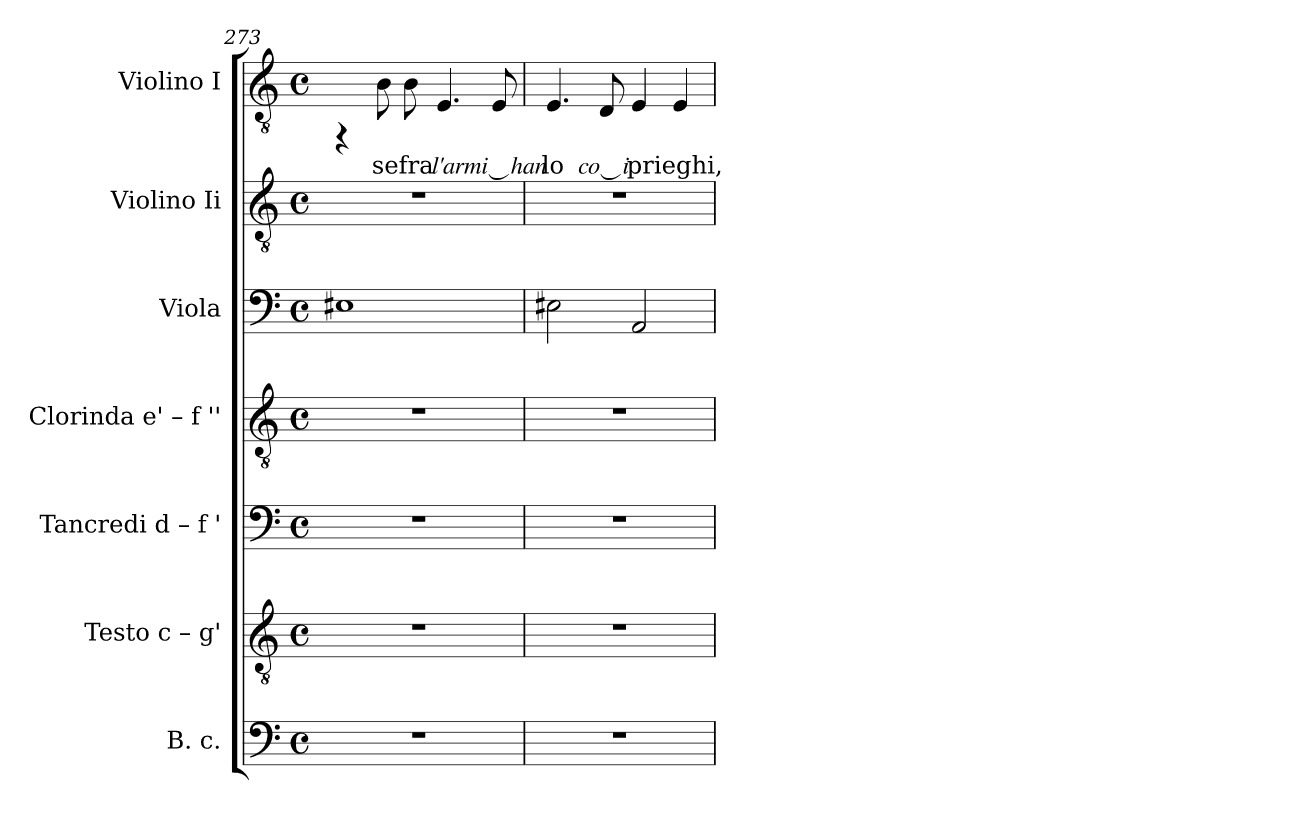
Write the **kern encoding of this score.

**kern	**kern	**kern	**kern	**kern	**kern	**kern	**text
*part7	*part6	*part5	*part4	*part3	*part2	*part1	*part1
*staff7	*staff6	*staff5	*staff4	*staff3	*staff2	*staff1	*staff1
*I"B. c.	*I"Testo  c – g'	*I"Tancredi  d – f '	*I"Clorinda  e' – f ''	*I"Viola	*I"Violino Ii	*I"Violino I	*
*clefF4	*clefGv2	*clefF4	*clefGv2	*clefF4	*clefGv2	*clefGv2	*
*k[]	*k[]	*k[]	*k[]	*k[]	*k[]	*k[]	*
*C:	*C:	*C:	*C:	*C:	*C:	*C:	*
*M4/4	*M4/4	*M4/4	*M4/4	*M4/4	*M4/4	*M4/4	*
*met(c)	*met(c)	*met(c)	*met(c)	*met(c)	*met(c)	*met(c)	*
=273	=273	=273	=273	=273	=273	=273	=273
1r	1r	1r	1r	1E#	1r	4rFF	.
!	!	!	!	!	!	!	!LO:LY:b:cj
.	.	.	.	.	.	8B\	se
!	!	!	!	!	!	!	!LO:LY:b:cj
.	.	.	.	.	.	8B\	fra
!	!	!	!	!	!	!	!LO:LY:b:cj
.	.	.	.	.	.	4.E/	l'armi‿han
!	!	!	!	!	!	!	!LO:LY:b:cj
.	.	.	.	.	.	8E/	.
=274	=274	=274	=274	=274	=274	=274	=274
!	!	!	!	!	!	!	!LO:LY:b:cj
1r	1r	1r	1r	2E#\	1r	4.E/	lo
!	!	!	!	!	!	!	!LO:LY:b:cj
.	.	.	.	.	.	8D/	co‿i
!	!	!	!	!	!	!	!LO:LY:b:cj
.	.	.	.	2AA/	.	4E/	prieghi,
!	!	!	!	!	!	!	!LO:LY:b:cj
.	.	.	.	.	.	4E/	.
=	=	=	=	=	=	=	=
*-	*-	*-	*-	*-	*-	*-	*-
